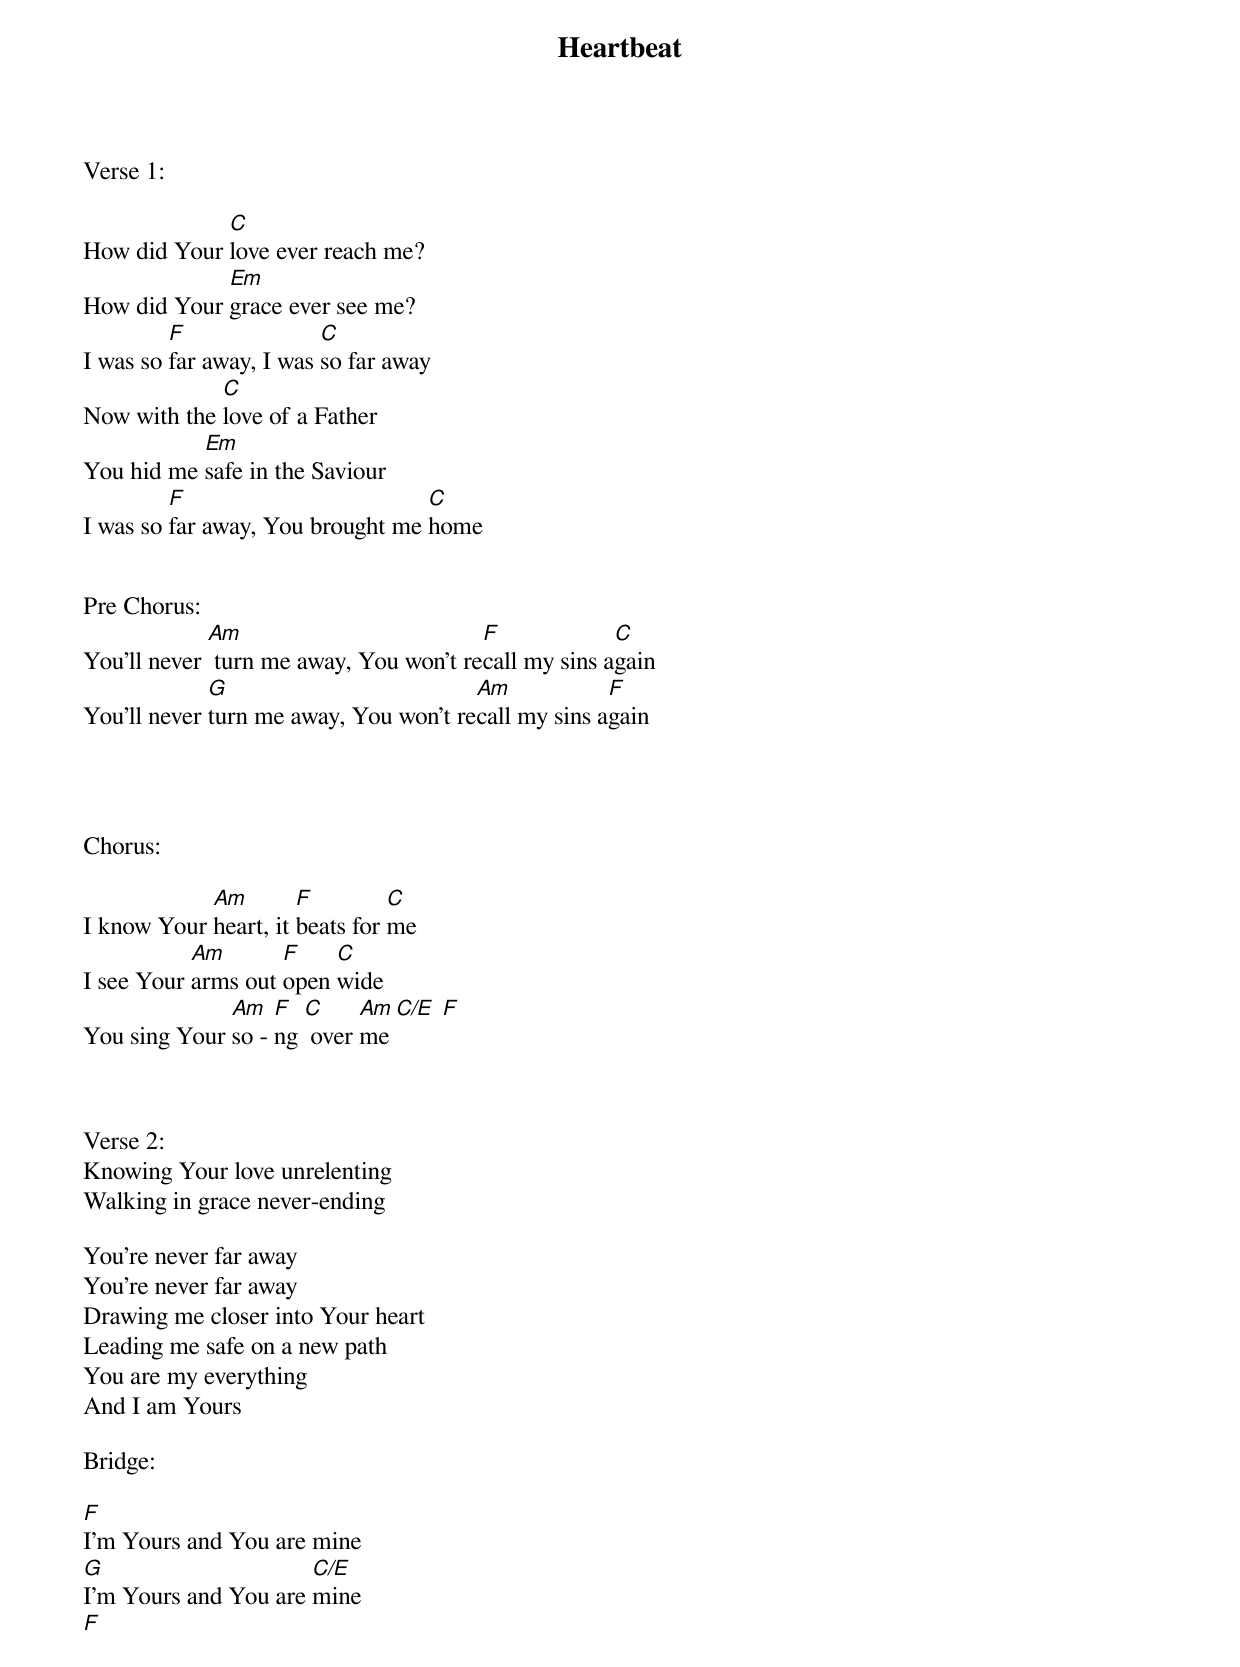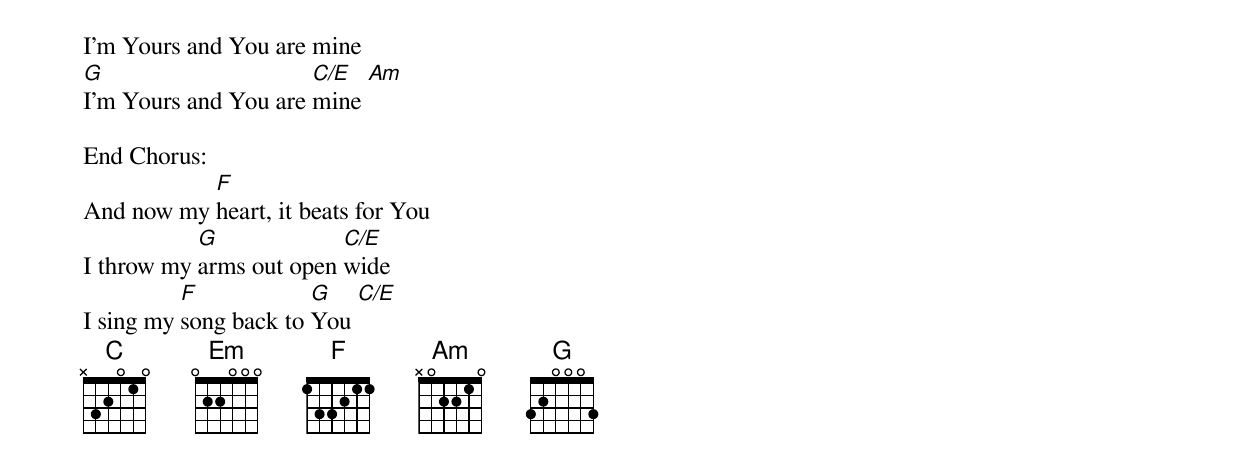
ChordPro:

{title: Heartbeat}

Verse 1:

How did Your [C]love ever reach me?
How did Your [Em]grace ever see me?
I was so [F]far away, I was [C]so far away
Now with the [C]love of a Father
You hid me [Em]safe in the Saviour
I was so [F]far away, You brought me [C]home


Pre Chorus:
You’ll never [Am] turn me away, You won’t re[F]call my sins a[C]gain
You’ll never [G]turn me away, You won’t re[Am]call my sins a[F]gain




Chorus:

I know Your [Am]heart, it [F]beats for [C]me
I see Your [Am]arms out [F]open [C]wide
You sing Your [Am]so - [F]ng [C] over [Am]me [C/E] [F]



Verse 2:
Knowing Your love unrelenting
Walking in grace never-ending

You’re never far away
You’re never far away
Drawing me closer into Your heart
Leading me safe on a new path
You are my everything
And I am Yours

Bridge:

[F]
I’m Yours and You are mine
[G]I’m Yours and You are [C/E]mine
[F]
I’m Yours and You are mine
[G]I’m Yours and You are [C/E]mine [Am]

End Chorus:
And now my [F]heart, it beats for You
I throw my [G]arms out open [C/E]wide
I sing my [F]song back to [G]You [C/E]
